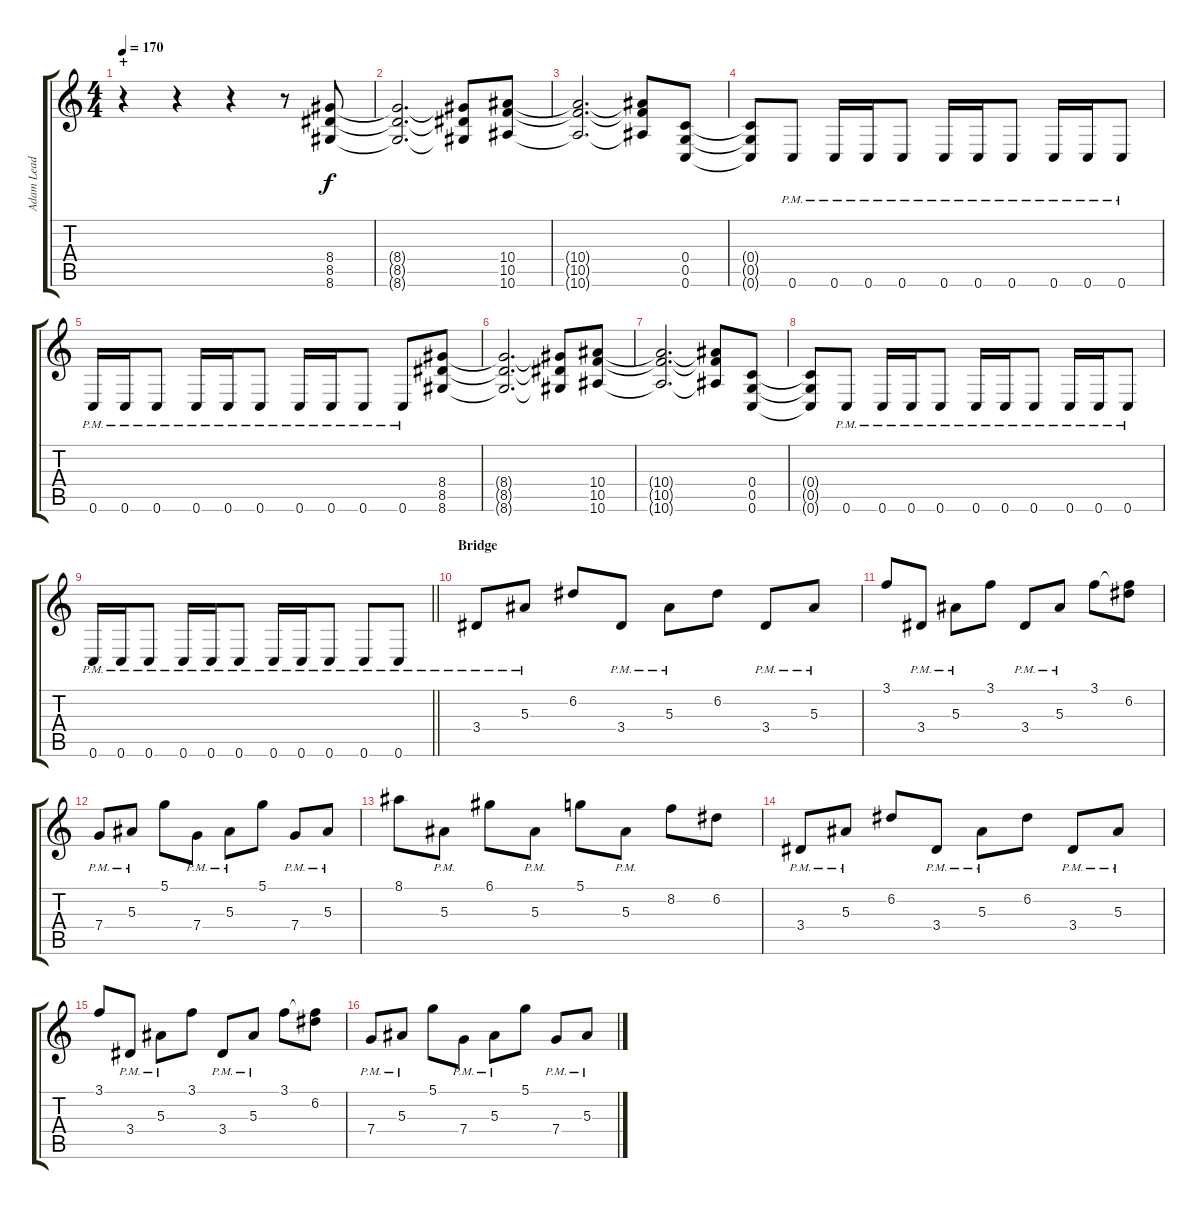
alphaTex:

\track ("Adam Lead" "Adam Lead") {instrument distortionguitar}
\staff {score tabs}
\tuning (D4 A3 F3 C3 G2 C2) {hide}
\ts (4 4)
\section ("" "+")
\tempo 170
\clef g2
\ks c
r.4{dy f volume 16} r.4 r.4 r.8 (8.4 8.5 8.6).8 |
(8.4{t} 8.5{t} 8.6{t}).2{d} (8.4{t} 8.5{t} 8.6{t}).8 (10.4 10.5 10.6).8 |
(10.4{t} 10.5{t} 10.6{t}).2{d} (10.4{t} 10.5{t} 10.6{t}).8 (0.4 0.5 0.6).8 |
(0.4{t} 0.5{t} 0.6{t}).8 0.6{pm}.8 0.6{pm}.16 0.6{pm}.16 0.6{pm}.8 0.6{pm}.16 0.6{pm}.16 0.6{pm}.8 0.6{pm}.16 0.6{pm}.16 0.6{pm}.8 |
0.6{pm}.16 0.6{pm}.16 0.6{pm}.8 0.6{pm}.16 0.6{pm}.16 0.6{pm}.8 0.6{pm}.16 0.6{pm}.16 0.6{pm}.8 0.6{pm}.8 (8.4 8.5 8.6).8 |
(8.4{t} 8.5{t} 8.6{t}).2{d} (8.4{t} 8.5{t} 8.6{t}).8 (10.4 10.5 10.6).8 |
(10.4{t} 10.5{t} 10.6{t}).2{d} (10.4{t} 10.5{t} 10.6{t}).8 (0.4 0.5 0.6).8 |
(0.4{t} 0.5{t} 0.6{t}).8 0.6{pm}.8 0.6{pm}.16 0.6{pm}.16 0.6{pm}.8 0.6{pm}.16 0.6{pm}.16 0.6{pm}.8 0.6{pm}.16 0.6{pm}.16 0.6{pm}.8 |
\barLineRight lightlight
0.6{pm}.16 0.6{pm}.16 0.6{pm}.8 0.6{pm}.16 0.6{pm}.16 0.6{pm}.8 0.6{pm}.16 0.6{pm}.16 0.6{pm}.8 0.6{pm}.8 0.6{pm}.8 |
\section ("" "Bridge")
3.4{pm}.8 5.3{pm}.8 6.2.8 3.4{pm}.8 5.3{pm}.8 6.2.8 3.4{pm}.8 5.3{pm}.8 |
3.1.8 3.4{pm}.8 5.3{pm}.8 3.1.8 3.4{pm}.8 5.3{pm}.8 3.1.8 (3.1{t} 6.2).8 |
7.4{pm}.8 5.3{pm}.8 5.1.8 7.4{pm}.8 5.3{pm}.8 5.1.8 7.4{pm}.8 5.3{pm}.8 |
8.1.8 5.3{pm}.8 6.1.8 5.3{pm}.8 5.1.8 5.3{pm}.8 8.2.8 6.2.8 |
3.4{pm}.8 5.3{pm}.8 6.2.8 3.4{pm}.8 5.3{pm}.8 6.2.8 3.4{pm}.8 5.3{pm}.8 |
3.1.8 3.4{pm}.8 5.3{pm}.8 3.1.8 3.4{pm}.8 5.3{pm}.8 3.1.8 (3.1{t} 6.2).8 |
7.4{pm}.8 5.3{pm}.8 5.1.8 7.4{pm}.8 5.3{pm}.8 5.1.8 7.4{pm}.8 5.3{pm}.8
